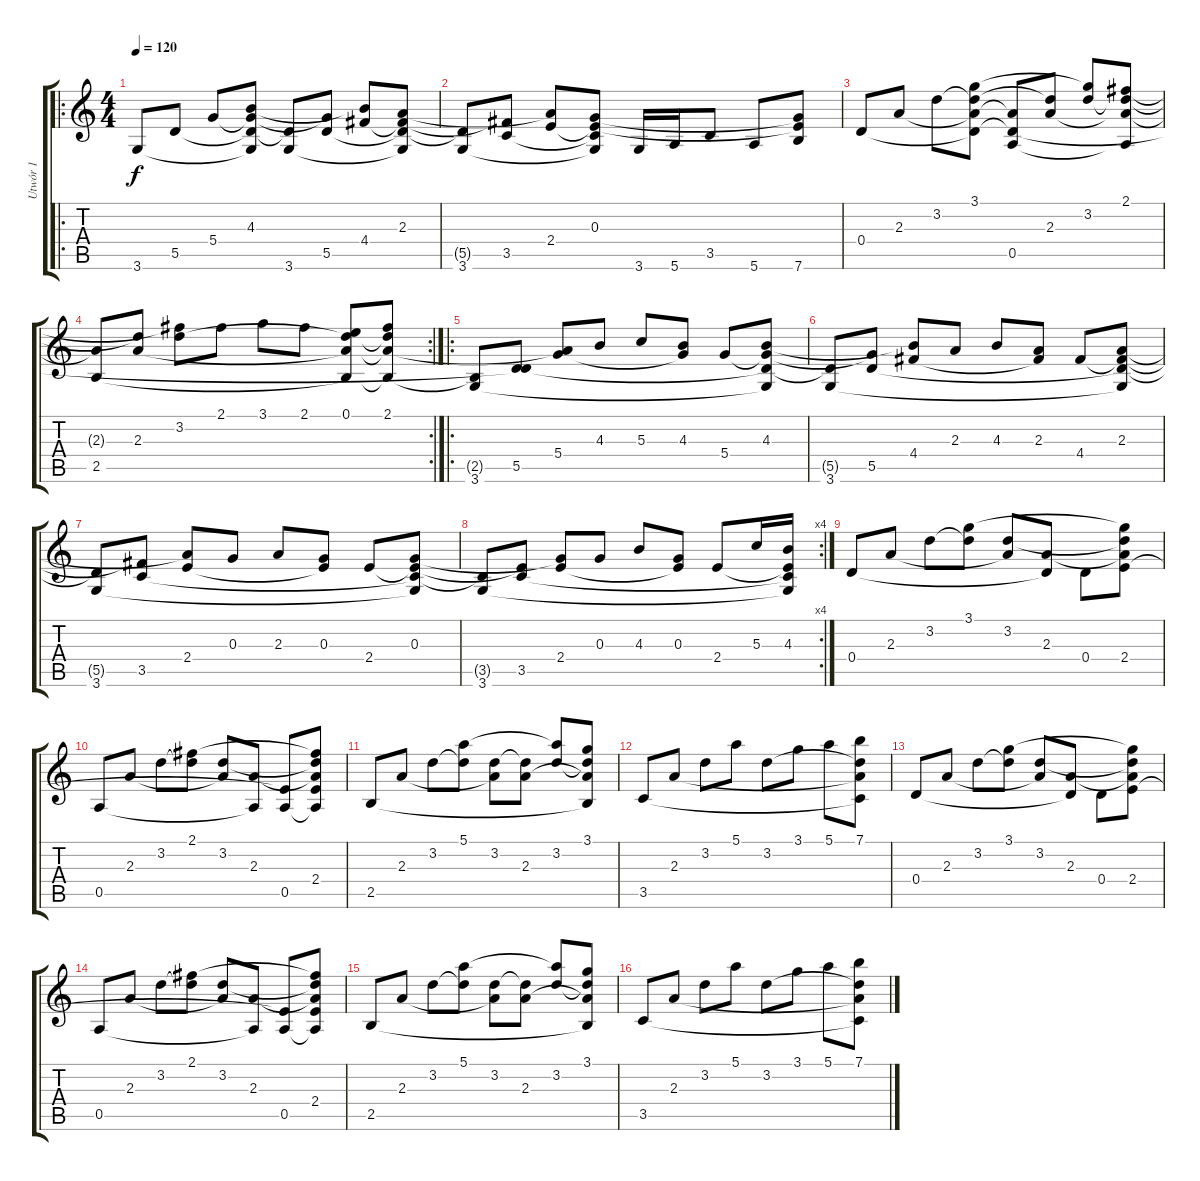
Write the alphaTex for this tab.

\track ("Utwór 1" "Utwór 1") {instrument acousticguitarsteel}
\staff {score tabs}
\tuning (E4 B3 G3 D3 A2 E2) {hide}
\ro
\ts (4 4)
\tempo 120
\clef g2
\ks c
3.6.8{dy f instrument acousticguitarsteel} 5.5.8 5.4.8 (4.3 5.4{t} 5.5{t} 3.6{t}).8 (5.5{t} 3.6).8 (5.4{t} 5.5).8 (4.3{t} 4.4).8 (2.3 4.4{t} 5.5{t} 3.6{t}).8 |
(5.5{t} 3.6).8 (4.4{t} 3.5).8 (2.3{t} 2.4).8 (0.3 2.4{t} 3.5{t} 3.6{t}).8 3.6.16 5.6.16 3.5.8 5.6.8 (0.3{t} 2.4{t} 7.6).8 |
0.4.8 2.3.8 3.2.8 (3.1 3.2{t} 2.3{t} 0.4{t}).8 (2.3{t} 0.4{t} 0.5).8 (3.2{t} 2.3).8 (3.1{t} 3.2).8 (2.1 3.2{t} 2.3{t} 0.5{t}).8 |
\rc 2
(2.3{t} 2.5).8 (3.2{t} 2.3).8 (2.1{t} 3.2).8 2.1.8 3.1.8 2.1.8 (0.1 3.2{t} 2.3{t} 2.5{t}).8 (2.1 3.2{t} 2.3{t} 2.5{t}).8 |
\ro
(2.5{t} 3.6).8{instrument vibraphone} (0.4{t} 5.5).8 (2.3{t} 5.4).8 4.3.8 5.3.8 (4.3 5.4{t}).8 5.4.8 (4.3 5.4{t} 5.5{t} 3.6{t}).8 |
(5.5{t} 3.6).8 (5.4{t} 5.5).8 (4.3{t} 4.4).8 2.3.8 4.3.8 (2.3 4.4{t}).8 4.4.8 (2.3 4.4{t} 5.5{t} 3.6{t}).8 |
(5.5{t} 3.6).8 (4.4{t} 3.5).8 (2.3{t} 2.4).8 0.3.8 2.3.8 (0.3 2.4{t}).8 2.4.8 (0.3 2.4{t} 3.5{t} 3.6{t}).8 |
\rc 4
(3.5{t} 3.6).8 (2.4{t} 3.5).8 (0.3{t} 2.4).8 0.3.8 4.3.8 (0.3 2.4{t}).8 2.4.8 5.3.16 (4.3 2.4{t} 3.5{t} 3.6{t}).16 |
0.4.8{instrument vibraphone} 2.3.8 3.2.8 (3.1 3.2{t}).8 (3.2 2.3{t}).8 (2.3 0.4{t}).8 0.4.8 (3.1{t} 3.2{t} 2.3{t} 2.4).8 |
0.5.8 2.3.8 3.2.8 (2.1 3.2{t}).8 (3.2 2.3{t}).8 (2.3 0.5{t}).8 (2.4{t} 0.5).8 (2.1{t} 3.2{t} 2.3{t} 2.4 0.5{t}).8 |
2.5.8 2.3.8 3.2.8 (5.1 3.2{t}).8 (3.2 2.3{t}).8 (3.2{t} 2.3).8 (5.1{t} 3.2).8 (3.1 3.2{t} 2.3{t} 2.5{t}).8 |
3.5.8 2.3.8 3.2.8 5.1.8 3.2.8 3.1.8 5.1.8 (7.1 3.2{t} 2.3{t} 3.5{t}).8 |
0.4.8 2.3.8 3.2.8 (3.1 3.2{t}).8 (3.2 2.3{t}).8 (2.3 0.4{t}).8 0.4.8 (3.1{t} 3.2{t} 2.3{t} 2.4).8 |
0.5.8 2.3.8 3.2.8 (2.1 3.2{t}).8 (3.2 2.3{t}).8 (2.3 0.5{t}).8 (2.4{t} 0.5).8 (2.1{t} 3.2{t} 2.3{t} 2.4 0.5{t}).8 |
2.5.8 2.3.8 3.2.8 (5.1 3.2{t}).8 (3.2 2.3{t}).8 (3.2{t} 2.3).8 (5.1{t} 3.2).8 (3.1 3.2{t} 2.3{t} 2.5{t}).8 |
3.5.8 2.3.8 3.2.8 5.1.8 3.2.8 3.1.8 5.1.8 (7.1 3.2{t} 2.3{t} 3.5{t}).8
